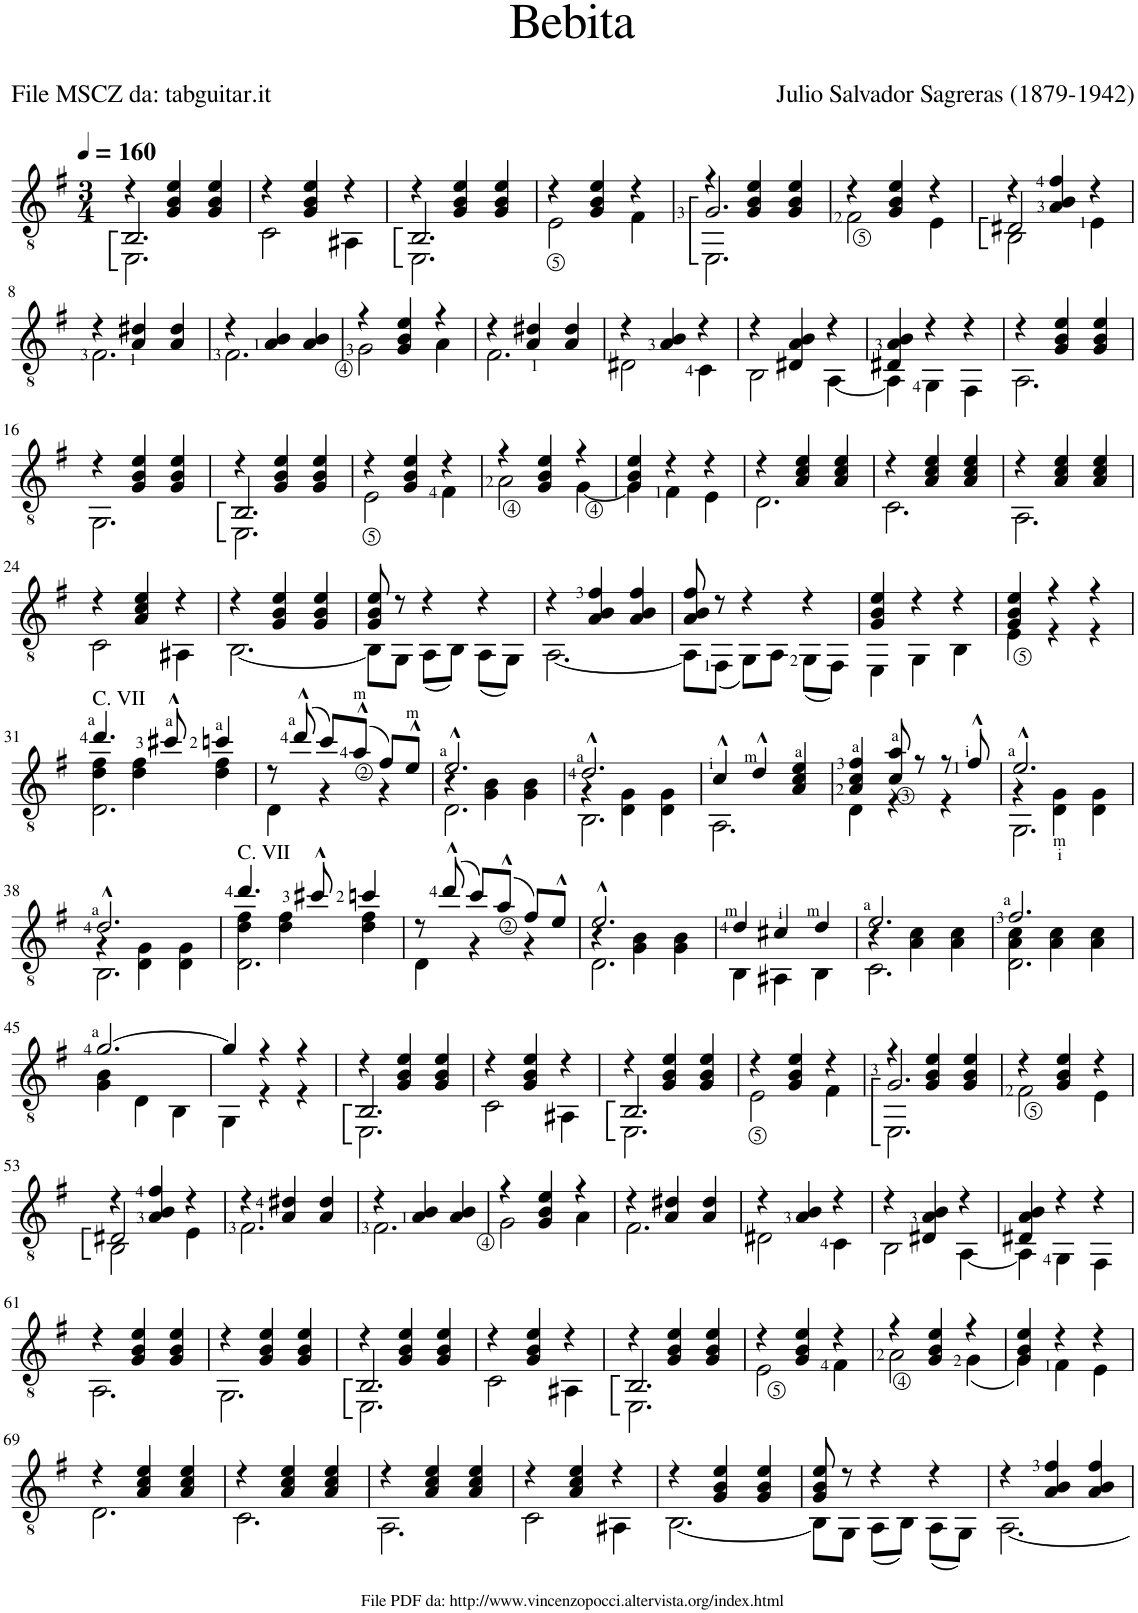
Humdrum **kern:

**kern
*part1
*staff1
*I"Guitar
*I'Guit.
*clefGv2
*k[f#]
*M3/4
*MM160
=1
*^
*	*^
4r	2.EE\	2.BB::/
4G/ 4B/ 4e/	.	.
4G/ 4B/ 4e/	.	.
*	*v	*v
=2	=2
4r	2C\
4G/ 4B/ 4e/	.
4r	4AA#X\
=3	=3
*	*^
4r	2.EE\	2.BB::/
4G/ 4B/ 4e/	.	.
4G/ 4B/ 4e/	.	.
*	*v	*v
=4	=4
4r	2E\
4G/ 4B/ 4e/	.
4r	4F#\
=5	=5
*	*^
4r	2.EE\	2.G::/
4G/ 4B/ 4e/	.	.
4G/ 4B/ 4e/	.	.
*	*v	*v
=6	=6
4r	2F#\
4G/ 4B/ 4e/	.
4r	4E\
=7	=7
*	*^
4r	2BB::\	2D#X/
4A/ 4B/ 4f#/	.	.
4r	4E\	4ryy
*	*v	*v
!!LO:LB:g=z
=8	=8
4r	2.F#\
4A/ 4d#X/	.
4A/ 4d#/	.
=9	=9
4r	2.F#\
4A/ 4B/	.
4A/ 4B/	.
=10	=10
4r	2G\
4G/ 4B/ 4e/	.
4r	4A\
=11	=11
4r	2.F#\
4A/ 4d#X/	.
4A/ 4d#/	.
=12	=12
4r	2D#X\
4A/ 4B/	.
4r	4C\
=13	=13
4r	2BB\
4D#X/ 4A/ 4B/	.
4r	[4AA\
=14	=14
4D#X/ 4A/ 4B/	4AA\]
4r	4GG\
4r	4FF#\
=15	=15
4r	2.AA\
4G/ 4B/ 4e/	.
4G/ 4B/ 4e/	.
!!LO:LB:g=z	!!
=16	=16
4r	2.GG\
4G/ 4B/ 4e/	.
4G/ 4B/ 4e/	.
=17	=17
*	*^
4r	2.EE\	2.BB::/
4G/ 4B/ 4e/	.	.
4G/ 4B/ 4e/	.	.
*	*v	*v
=18	=18
4r	2E\
4G/ 4B/ 4e/	.
4r	4F#\
=19	=19
4r	2A\
4G/ 4B/ 4e/	.
4r	[4G\
=20	=20
4G/ 4B/ 4e/	4G\]
4r	4F#\
4r	4E\
=21	=21
4r	2.D\
4A/ 4c/ 4e/	.
4A/ 4c/ 4e/	.
=22	=22
4r	2.C\
4A/ 4c/ 4e/	.
4A/ 4c/ 4e/	.
=23	=23
4r	2.AA\
4A/ 4c/ 4e/	.
4A/ 4c/ 4e/	.
!!LO:LB:g=z	!!
=24	=24
4r	2C\
4A/ 4c/ 4e/	.
4r	4AA#X\
=25	=25
4r	[2.BB\
4G/ 4B/ 4e/	.
4G/ 4B/ 4e/	.
=26	=26
8G/ 8B/ 8e/	8BB\L]
8r	8GG\J
4r	(8AA\L
.	8BB\J)
4r	(8AA\L
.	8GG\J)
=27	=27
4r	[2.AA\
4A/ 4B/ 4f#/	.
4A/ 4B/ 4f#/	.
=28	=28
8A/ 8B/ 8f#/	8AA\L]
8r	(8FF#\J
4r	8GG\L)
.	8AA\J
4r	(8GG\L
.	8FF#\J)
=29	=29
4G/ 4B/ 4e/	4EE\
4r	4GG\
4r	4BB\
=30	=30
4G/ 4B/ 4e/	4E\
4r	4r
4r	4r
!!LO:LB:g=z	!!
=31	=31
*	*^
!LO:TX:a:t=C. VII	!	!
4.dd/	4d\ 4f#\	2.D\
.	4d\ 4f#\	.
8cc#X^^/	.	.
4ccn/	4d\ 4f#\	.
*	*v	*v
=32	=32
8r	4D\
(8dd^^/	.
8cc/L)	4r
(8a^^/J	.
8f#/L)	4r
8e^^/J	.
=33	=33
*	*^
2.e^^/	4r	2.D\
.	4G\ 4B\	.
.	4G\ 4B\	.
=34	=34	=34
2.d^^/	4r	2.BB\
.	4D\ 4G\	.
.	4D\ 4G\	.
*	*v	*v
=35	=35
4c^^/	2.AA\
4d^^/	.
4A/ 4c/ 4e/	.
=36	=36
4A/ 4c/ 4f#/	4D\
8c/ 8a/	4r
8r	.
8r	4r
8f#^^/	.
=37	=37
*	*^
2.e^^/	4r	2.GG\
.	4D\ 4G\	.
.	4D\ 4G\	.
!!LO:LB:g=z	!!	!!
=38	=38	=38
2.d^^/	4r	2.BB\
.	4D\ 4G\	.
.	4D\ 4G\	.
=39	=39	=39
!LO:TX:a:t=C. VII	!	!
4.dd/	4d\ 4f#\	2.D\
.	4d\ 4f#\	.
8cc#X^^/	.	.
4ccn/	4d\ 4f#\	.
*	*v	*v
=40	=40
8r	4D\
(8dd^^/	.
8cc/L)	4r
(8a^^/J	.
8f#/L)	4r
8e^^/J	.
=41	=41
*	*^
2.e^^/	4r	2.D\
.	4G\ 4B\	.
.	4G\ 4B\	.
*	*v	*v
=42	=42
4d/	4BB\
4c#X/	4AA#X\
4d/	4BB\
=43	=43
*	*^
2.e/	4r	2.C\
.	4A\ 4c\	.
.	4A\ 4c\	.
=44	=44	=44
2.f#/	4A\ 4c\	2.D\
.	4A\ 4c\	.
.	4A\ 4c\	.
*	*v	*v
!!LO:LB:g=z
=45	=45
[2.g/	4G\ 4B\
.	4D\
.	4BB\
=46	=46
4g/]	4GG\
4r	4r
4r	4r
=47	=47
*	*^
4r	2.EE\	2.BB::/
4G/ 4B/ 4e/	.	.
4G/ 4B/ 4e/	.	.
*	*v	*v
=48	=48
4r	2C\
4G/ 4B/ 4e/	.
4r	4AA#X\
=49	=49
*	*^
4r	2.EE\	2.BB::/
4G/ 4B/ 4e/	.	.
4G/ 4B/ 4e/	.	.
*	*v	*v
=50	=50
4r	2E\
4G/ 4B/ 4e/	.
4r	4F#\
=51	=51
*	*^
4r	2.EE\	2.G::/
4G/ 4B/ 4e/	.	.
4G/ 4B/ 4e/	.	.
*	*v	*v
=52	=52
4r	2F#\
4G/ 4B/ 4e/	.
4r	4E\
!!LO:LB:g=z	!!
=53	=53
*	*^
4r	2BB::\	2D#X/
4A/ 4B/ 4f#/	.	.
4r	4E\	4ryy
*	*v	*v
=54	=54
4r	2.F#\
4A/ 4d#X/	.
4A/ 4d#/	.
=55	=55
4r	2.F#\
4A/ 4B/	.
4A/ 4B/	.
=56	=56
4r	2G\
4G/ 4B/ 4e/	.
4r	4A\
=57	=57
4r	2.F#\
4A/ 4d#X/	.
4A/ 4d#/	.
=58	=58
4r	2D#X\
4A/ 4B/	.
4r	4C\
=59	=59
4r	2BB\
4D#X/ 4A/ 4B/	.
4r	[4AA\
=60	=60
4D#X/ 4A/ 4B/	4AA\]
4r	4GG\
4r	4FF#\
!!LO:LB:g=z	!!
=61	=61
4r	2.AA\
4G/ 4B/ 4e/	.
4G/ 4B/ 4e/	.
=62	=62
4r	2.GG\
4G/ 4B/ 4e/	.
4G/ 4B/ 4e/	.
=63	=63
*	*^
4r	2.EE\	2.BB::/
4G/ 4B/ 4e/	.	.
4G/ 4B/ 4e/	.	.
*	*v	*v
=64	=64
4r	2C\
4G/ 4B/ 4e/	.
4r	4AA#X\
=65	=65
*	*^
4r	2.EE\	2.BB::/
4G/ 4B/ 4e/	.	.
4G/ 4B/ 4e/	.	.
*	*v	*v
=66	=66
4r	2E\
4G/ 4B/ 4e/	.
4r	4F#\
=67	=67
4r	2A\
4G/ 4B/ 4e/	.
4r	(4G\
=68	=68
4G/ 4B/ 4e/	4G\)
4r	4F#\
4r	4E\
!!LO:LB:g=z	!!
=69	=69
4r	2.D\
4A/ 4c/ 4e/	.
4A/ 4c/ 4e/	.
=70	=70
4r	2.C\
4A/ 4c/ 4e/	.
4A/ 4c/ 4e/	.
=71	=71
4r	2.AA\
4A/ 4c/ 4e/	.
4A/ 4c/ 4e/	.
=72	=72
4r	2C\
4A/ 4c/ 4e/	.
4r	4AA#X\
=73	=73
4r	[2.BB\
4G/ 4B/ 4e/	.
4G/ 4B/ 4e/	.
=74	=74
8G/ 8B/ 8e/	8BB\L]
8r	8GG\J
4r	(8AA\L
.	8BB\J)
4r	(8AA\L
.	8GG\J)
=75	=75
4r	[2.AA\
4A/ 4B/ 4f#/	.
4A/ 4B/ 4f#/	.
*v	*v
=
*-
